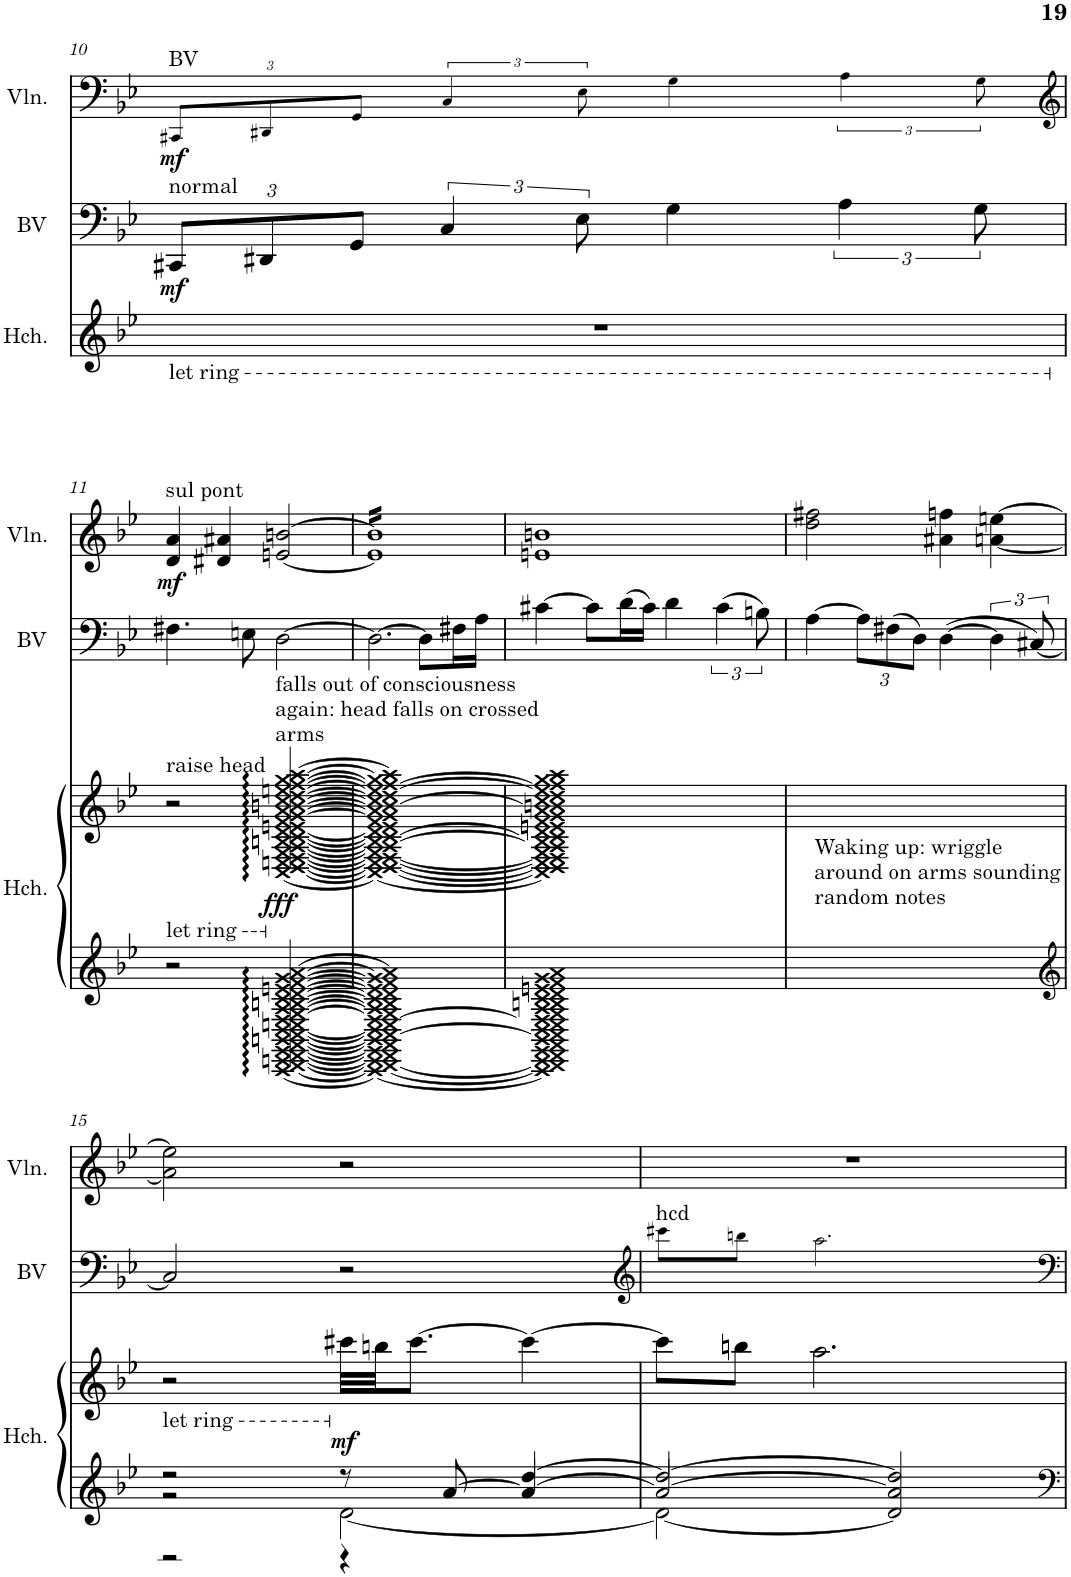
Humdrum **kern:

**kern	**kern	**dynam	**kern	**dynam	**kern	**dynam
*part3	*part3	*part3	*part2	*part2	*part1	*part1
*staff4	*staff3	*staff3/4	*staff2	*staff2	*staff1	*staff1
*I"Harpsichord	*	*	*I"Bass Viol	*	*I"Violin	*
*I'Hch.	*	*	*I'BV	*	*I'Vln.	*
!!LO:PB:g=z
*clefG2	*clefG2	*	*clefF4	*	*clefF4	*
*k[b-e-]	*k[b-e-]	*	*k[b-e-]	*	*k[b-e-]	*
*M2/2	*M2/2	*	*M2/2	*	*M2/2	*
*met(c|)	*met(c|)	*	*met(c|)	*	*met(c|)	*
*	*	*	*Xbrackettup	*	*Xbrackettup	*
=10	=10	=10	=10	=10	=10	=10
!	!	!	!	!	!LO:TX:a:t=BV	!
!	!	!	!LO:TX:a:t=normal	!	!	!
!	!LO:TX:b:t=let ring	!	!	!	!	!
!	!	!	!	!LO:DY:b	!	!LO:DY:b
1r	1r	.	12CC#X/L	mf	12CC#X!/L	mf
.	.	.	12DD#X/	.	12DD#X!/	.
.	.	.	12GG/J	.	12GG!/J	.
*	*	*	*brackettup	*	*brackettup	*
.	.	.	6C/	.	6C!/	.
.	.	.	12E-\	.	12E-!\	.
.	.	.	4G\	.	4G!\	.
.	.	.	6A\	.	6A!\	.
.	.	.	12G\	.	12G!\	.
!!LO:LB:g=z
=11	=11	=11	=11	=11	=11	=11
*	*	*	*	*	*clefG2	*
!	!	!	!	!	!LO:TX:a:t=sul pont	!
!	!LO:TX:a:t=raise head	!	!	!	!	!
!	!LO:TX:b:t=let ring	!	!	!	!	!
!	!	!	!	!	!	!LO:DY:b
2r	2r	.	4.F#X\	.	4d/ 4a/	mf
.	.	.	.	.	4d#X/ 4a#X/	.
.	.	.	8En\	.	.	.
!	!LO:TX:a:t=falls out of consciousness	!	!	!	!	!
!	!LO:TX:a:t=again&colon; head falls on crossed	!	!	!	!	!
!	!LO:TX:a:t=arms	!	!	!	!	!
!	!	!LO:DY:b	!	!	!	!
[2CC/ [2DD/ [2EEn/ [2FF/ [2GG/ [2AA/ [2BBn/ [2C/ [2D/ [2En/ [2F/ [2G/ [2A/ [2Bn/ [2c/ [2d/ [2en/ [2f/ [2g/ [2a/	[2C/ [2D/ [2En/ [2F/ [2G/ [2A/ [2Bn/ [2c/ [2d/ [2en/ [2f/ [2g/ [2a/ [2bn/ [2cc/ [2dd/ [2een/ [2ff/ [2gg/ [2aa/	fff	[2D\	.	[2en/ [2bn/	.
=12	=12	=12	=12	=12	=12	=12
*	*	*	*	*	*tremolo	*
1CC_ 1DD_ 1EE_ 1FF] 1GG] 1AA] 1BB_ 1C] 1D] 1E_ 1F] 1G] 1A] 1B] 1c] 1d] 1e] 1f] 1g] 1a]	1C_ 1D_ 1E_ 1F_ 1G_ 1A_ 1B_ 1c] 1d] 1e] 1f] 1g] 1a_ 1b] 1cc] 1dd_ 1ee_ 1ff] 1gg] 1aa]	.	2.D\_	.	16e] 16b]LL	.
.	.	.	.	.	16e 16b	.
.	.	.	.	.	16e 16b	.
.	.	.	.	.	16e 16b	.
.	.	.	.	.	16e 16b	.
.	.	.	.	.	16e 16b	.
.	.	.	.	.	16e 16b	.
.	.	.	.	.	16e 16b	.
.	.	.	.	.	16e 16b	.
.	.	.	.	.	16e 16b	.
.	.	.	.	.	16e 16b	.
.	.	.	.	.	16e 16b	.
.	.	.	8D\L]	.	16e 16b	.
.	.	.	.	.	16e 16b	.
.	.	.	16F#X\L	.	16e 16b	.
.	.	.	16A\JJ	.	16e 16bJJ	.
*	*	*	*	*	*Xtremolo	*
=13	=13	=13	=13	=13	=13	=13
1CC] 1DD] 1EE] 1FF 1GG 1AA 1BB] 1C 1D 1E] 1F 1G 1A 1Bn 1c 1d 1en 1f 1g 1a	1C] 1D] 1E] 1F] 1G] 1A] 1B] 1c 1d 1en 1f 1g 1a] 1bn 1cc 1dd] 1ee] 1ff 1gg 1aa	.	[4c#X\	.	1en 1bn	.
.	.	.	8c#\L]	.	.	.
.	.	.	(16d\L	.	.	.
.	.	.	16c#\JJ)	.	.	.
.	.	.	4d\	.	.	.
.	.	.	(6c#\	.	.	.
.	.	.	12Bn\)	.	.	.
=14	=14	=14	=14	=14	=14	=14
!LO:TX:a:t=Waking up&colon; wriggle	!	!	!	!	!	!
!LO:TX:a:t=around on arms sounding	!	!	!	!	!	!
!LO:TX:a:t=random notes	!	!	!	!	!	!
1ryy	1ryy	.	[4A\	.	2dd\ 2ff#X\	.
*	*	*	*Xbrackettup	*	*	*
.	.	.	12A\L]	.	.	.
.	.	.	(12F#X\	.	.	.
.	.	.	12D\J)	.	.	.
.	.	.	([4D\	.	4a#X\ 4ffn\	.
*	*	*	*brackettup	*	*	*
.	.	.	6D\]	.	[4an\ [4een\	.
.	.	.	[12C#X/)	.	.	.
!!LO:LB:g=z
=15	=15	=15	=15	=15	=15	=15
*clefG2	*	*	*	*	*	*
*^	*	*	*	*	*	*
*	*^	*	*	*	*	*	*
!	!	!	!LO:TX:b:t=let ring	!	!	!	!	!
2r	2r	2r	2r	.	2C#/]	.	2a\] 2ee\]	.
!	!	!	!	!LO:DY:b	!	!	!	!
[2d\	4r	8r	32ccc#X\LLL	mf	2r	.	2r	.
.	.	.	32bbn\JJ	.	.	.	.	.
.	.	.	[8.ccc#\J	.	.	.	.	.
.	.	[8a/	.	.	.	.	.	.
.	4a/_	[4dd/	4ccc#\_	.	.	.	.	.
=16	=16	=16	=16	=16	=16	=16	=16	=16
*	*	*	*	*	*clefG2	*	*	*
!	!	!	!	!	!LO:TX:a:t=hcd	!	!	!
2d\_	2a/_	2dd/_	8ccc#\L]	.	8ccc#X\L	.	1r	.
.	.	.	8bbn\J	.	8bbn\J	.	.	.
.	.	.	2.aa\	.	2.aa\	.	.	.
2ryy	2ryy	2d/] 2a/] 2dd/]	.	.	.	.	.	.
*v	*v	*v	*	*	*	*	*	*
=	=	=	=	=	=	=
*-	*-	*-	*-	*-	*-	*-
